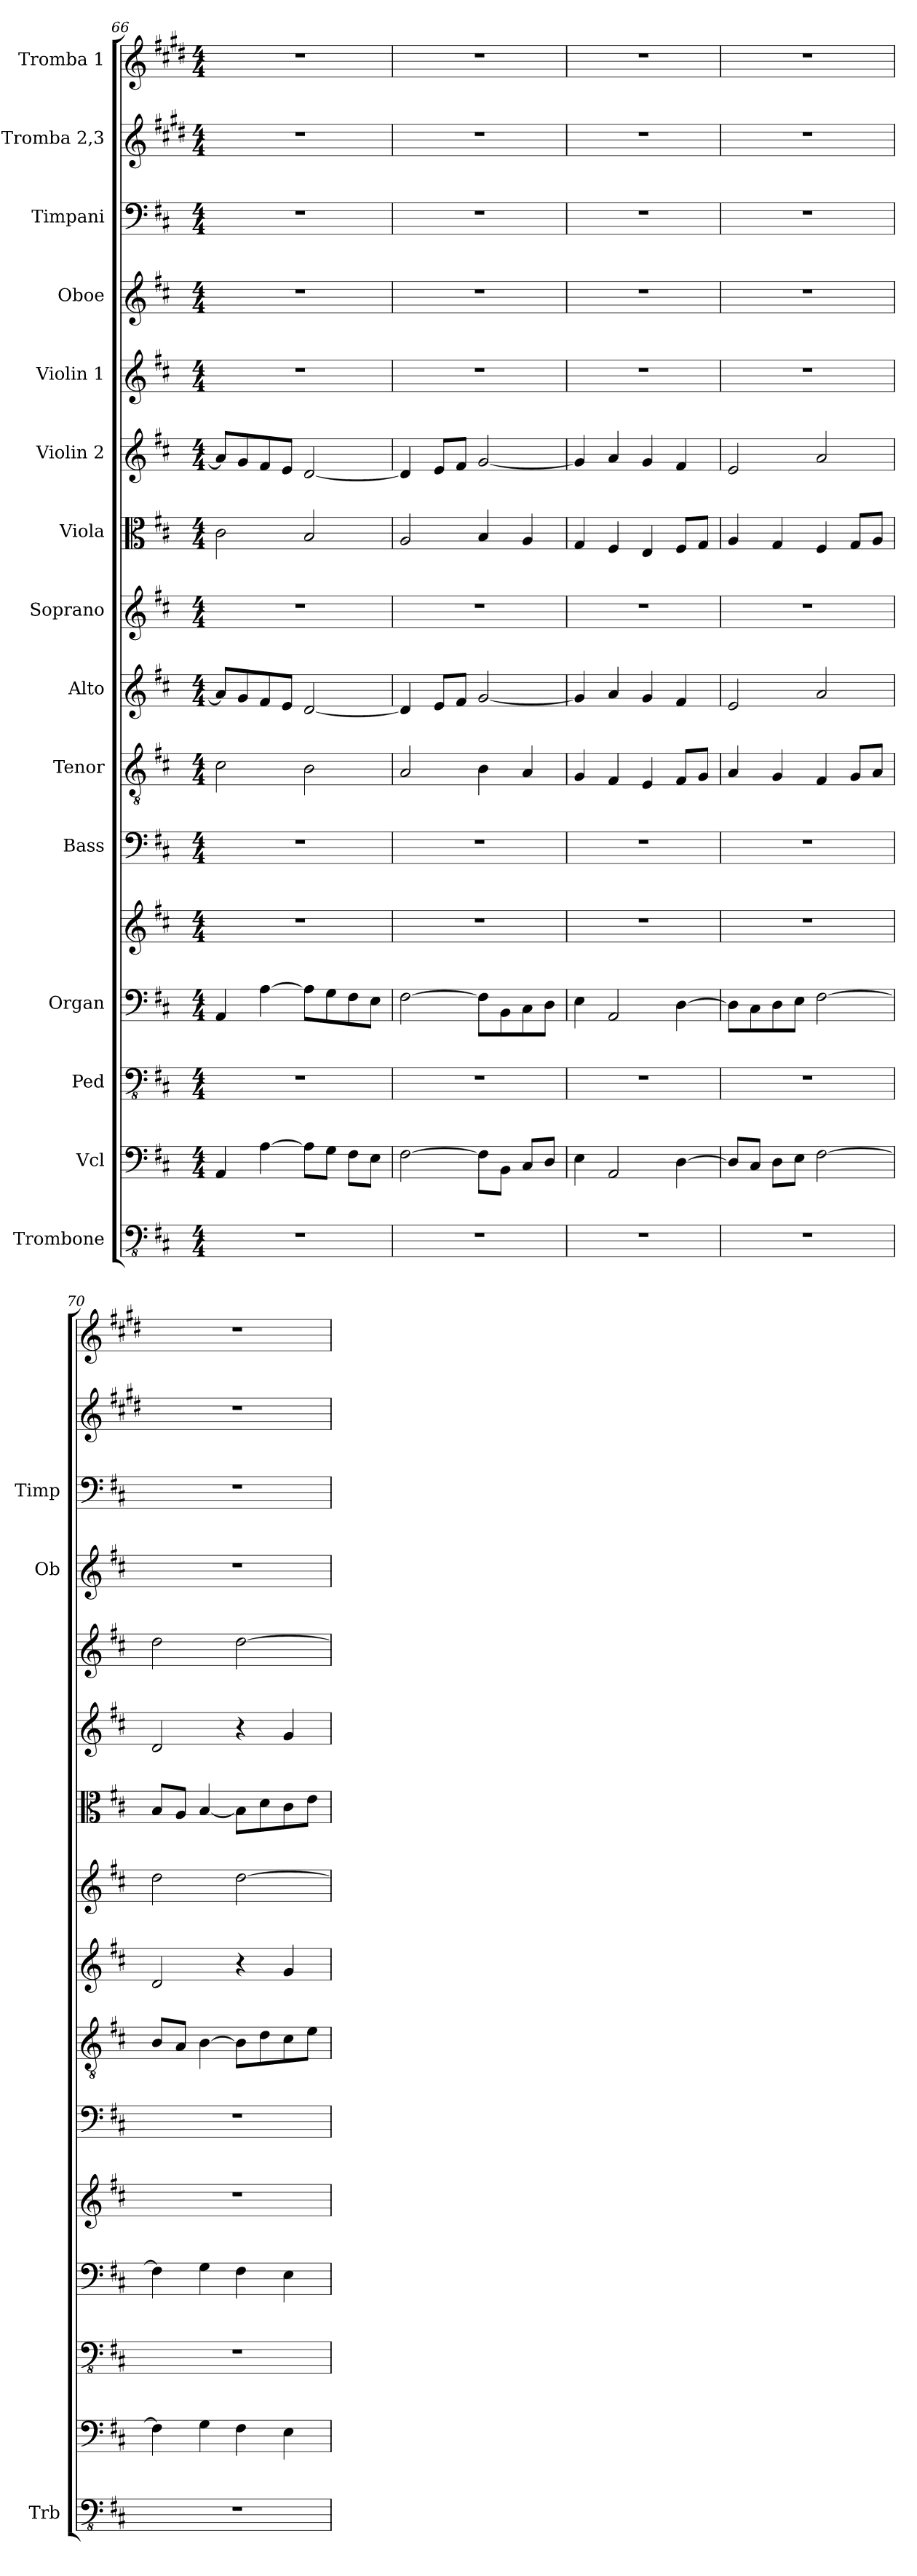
**kern	**kern	**kern	**kern	**kern	**kern	**kern	**kern	**kern	**kern	**kern	**kern	**kern	**kern	**kern	**kern
*part15	*part14	*part13	*part12	*part12	*part11	*part10	*part9	*part8	*part7	*part6	*part5	*part4	*part3	*part2	*part1
*staff16	*staff15	*staff14	*staff13	*staff12	*staff11	*staff10	*staff9	*staff8	*staff7	*staff6	*staff5	*staff4	*staff3	*staff2	*staff1
*I"Trombone	*I"Vcl	*I"Ped	*I"Organ	*	*I"Bass	*I"Tenor	*I"Alto	*I"Soprano	*I"Viola	*I"Violin 2	*I"Violin 1	*I"Oboe	*I"Timpani	*I"Tromba 2,3	*I"Tromba 1
*I'Trb	*	*	*	*	*	*	*	*	*	*	*	*I'Ob	*I'Timp	*	*
!!LO:PB:g=z
*clefFv4	*clefF4	*clefFv4	*clefF4	*clefG2	*clefF4	*clefGv2	*clefG2	*clefG2	*clefC3	*clefG2	*clefG2	*clefG2	*clefF4	*clefG2	*clefG2
*	*	*	*	*	*	*	*	*	*	*	*	*	*	*ITrd1c2	*ITrd1c2
*k[f#c#]	*k[f#c#]	*k[f#c#]	*k[f#c#]	*k[f#c#]	*k[f#c#]	*k[f#c#]	*k[f#c#]	*k[f#c#]	*k[f#c#]	*k[f#c#]	*k[f#c#]	*k[f#c#]	*k[f#c#]	*k[f#c#]	*k[f#c#]
*M4/4	*M4/4	*M4/4	*M4/4	*M4/4	*M4/4	*M4/4	*M4/4	*M4/4	*M4/4	*M4/4	*M4/4	*M4/4	*M4/4	*M4/4	*M4/4
=66	=66	=66	=66	=66	=66	=66	=66	=66	=66	=66	=66	=66	=66	=66	=66
1r	4AA/	1r	4AA/	1r	1r	2c#\	8a/L]	1r	2c#\	8a/L]	1r	1r	1r	1r	1r
.	.	.	.	.	.	.	8g/	.	.	8g/	.	.	.	.	.
.	[4A\	.	[4A\	.	.	.	8f#/	.	.	8f#/	.	.	.	.	.
.	.	.	.	.	.	.	8e/J	.	.	8e/J	.	.	.	.	.
.	8A\L]	.	8A\L]	.	.	2B\	[2d/	.	2B/	[2d/	.	.	.	.	.
.	8G\J	.	8G\	.	.	.	.	.	.	.	.	.	.	.	.
.	8F#\L	.	8F#\	.	.	.	.	.	.	.	.	.	.	.	.
.	8E\J	.	8E\J	.	.	.	.	.	.	.	.	.	.	.	.
=67	=67	=67	=67	=67	=67	=67	=67	=67	=67	=67	=67	=67	=67	=67	=67
1r	[2F#\	1r	[2F#\	1r	1r	2A/	4d/]	1r	2A/	4d/]	1r	1r	1r	1r	1r
.	.	.	.	.	.	.	8e/L	.	.	8e/L	.	.	.	.	.
.	.	.	.	.	.	.	8f#/J	.	.	8f#/J	.	.	.	.	.
.	8F#\L]	.	8F#\L]	.	.	4B\	[2g/	.	4B/	[2g/	.	.	.	.	.
.	8BB\J	.	8BB\	.	.	.	.	.	.	.	.	.	.	.	.
.	8C#/L	.	8C#\	.	.	4A/	.	.	4A/	.	.	.	.	.	.
.	8D/J	.	8D\J	.	.	.	.	.	.	.	.	.	.	.	.
=68	=68	=68	=68	=68	=68	=68	=68	=68	=68	=68	=68	=68	=68	=68	=68
1r	4E\	1r	4E\	1r	1r	4G/	4g/]	1r	4G/	4g/]	1r	1r	1r	1r	1r
.	2AA/	.	2AA/	.	.	4F#/	4a/	.	4F#/	4a/	.	.	.	.	.
.	.	.	.	.	.	4E/	4g/	.	4E/	4g/	.	.	.	.	.
.	[4D\	.	[4D\	.	.	8F#/L	4f#/	.	8F#/L	4f#/	.	.	.	.	.
.	.	.	.	.	.	8G/J	.	.	8G/J	.	.	.	.	.	.
=69	=69	=69	=69	=69	=69	=69	=69	=69	=69	=69	=69	=69	=69	=69	=69
1r	8D/L]	1r	8D\L]	1r	1r	4A/	2e/	1r	4A/	2e/	1r	1r	1r	1r	1r
.	8C#/J	.	8C#\	.	.	.	.	.	.	.	.	.	.	.	.
.	8D\L	.	8D\	.	.	4G/	.	.	4G/	.	.	.	.	.	.
.	8E\J	.	8E\J	.	.	.	.	.	.	.	.	.	.	.	.
.	[2F#\	.	[2F#\	.	.	4F#/	2a/	.	4F#/	2a/	.	.	.	.	.
.	.	.	.	.	.	8G/L	.	.	8G/L	.	.	.	.	.	.
.	.	.	.	.	.	8A/J	.	.	8A/J	.	.	.	.	.	.
=70	=70	=70	=70	=70	=70	=70	=70	=70	=70	=70	=70	=70	=70	=70	=70
1r	4F#\]	1r	4F#\]	1r	1r	8B/L	2d/	2dd\	8B/L	2d/	2dd\	1r	1r	1r	1r
.	.	.	.	.	.	8A/J	.	.	8A/J	.	.	.	.	.	.
.	4G\	.	4G\	.	.	[4B\	.	.	[4B/	.	.	.	.	.	.
.	4F#\	.	4F#\	.	.	8B\L]	4r	[2dd\	8B\L]	4r	[2dd\	.	.	.	.
.	.	.	.	.	.	8d\	.	.	8d\	.	.	.	.	.	.
.	4E\	.	4E\	.	.	8c#\	4g/	.	8c#\	4g/	.	.	.	.	.
.	.	.	.	.	.	8e\J	.	.	8e\J	.	.	.	.	.	.
=	=	=	=	=	=	=	=	=	=	=	=	=	=	=	=
*-	*-	*-	*-	*-	*-	*-	*-	*-	*-	*-	*-	*-	*-	*-	*-
